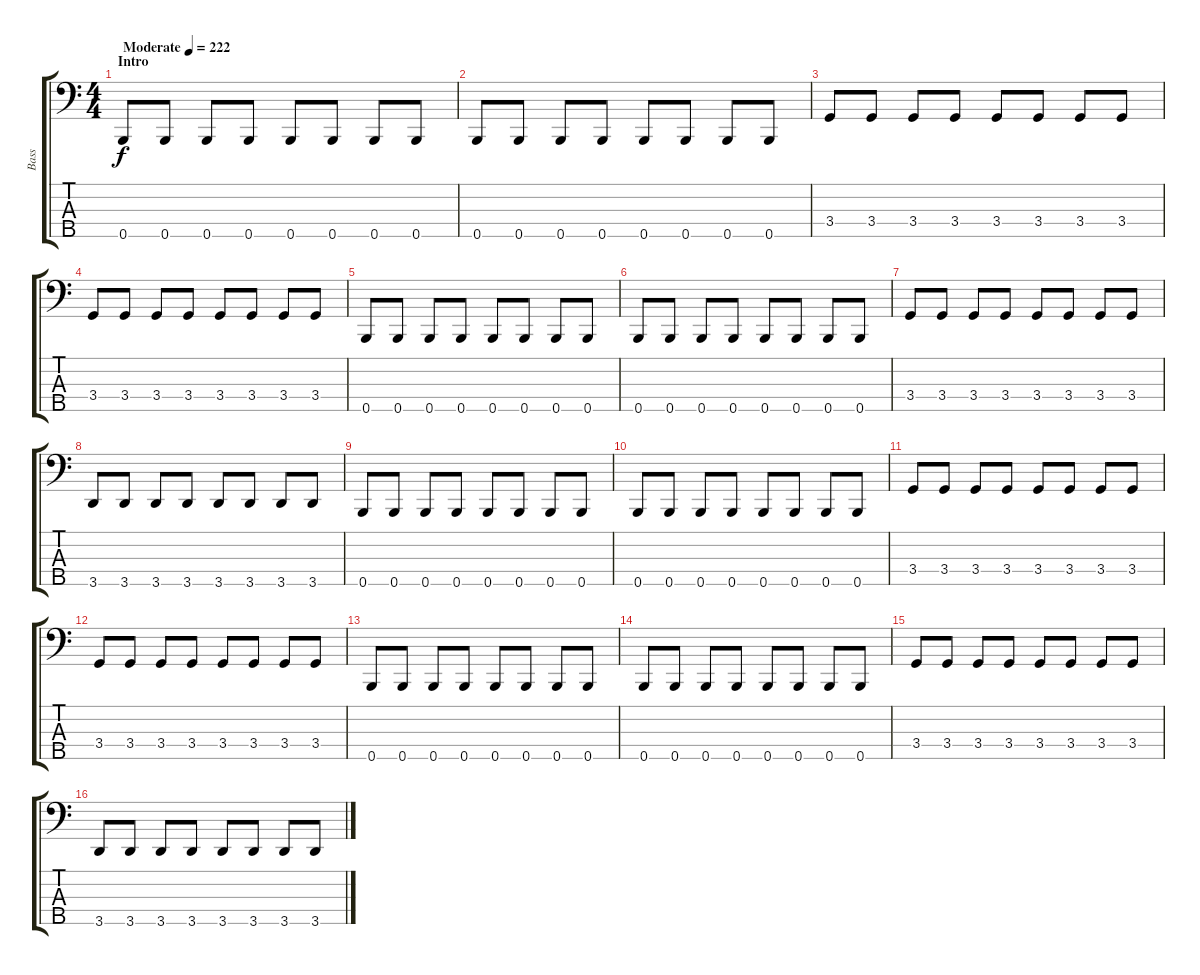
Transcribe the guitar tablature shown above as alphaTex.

\track ("Bass" "Bass") {instrument electricbasspick}
\staff {score tabs}
\tuning (G2 D2 A1 E1 B0) {hide}
\ts (4 4)
\section ("" "Intro")
\tempo (222 "Moderate")
\clef f4
\ks c
0.5.8{dy f instrument electricbasspick} 0.5.8 0.5.8 0.5.8 0.5.8 0.5.8 0.5.8 0.5.8 |
0.5.8 0.5.8 0.5.8 0.5.8 0.5.8 0.5.8 0.5.8 0.5.8 |
3.4.8 3.4.8 3.4.8 3.4.8 3.4.8 3.4.8 3.4.8 3.4.8 |
3.4.8 3.4.8 3.4.8 3.4.8 3.4.8 3.4.8 3.4.8 3.4.8 |
0.5.8 0.5.8 0.5.8 0.5.8 0.5.8 0.5.8 0.5.8 0.5.8 |
0.5.8 0.5.8 0.5.8 0.5.8 0.5.8 0.5.8 0.5.8 0.5.8 |
3.4.8 3.4.8 3.4.8 3.4.8 3.4.8 3.4.8 3.4.8 3.4.8 |
3.5.8 3.5.8 3.5.8 3.5.8 3.5.8 3.5.8 3.5.8 3.5.8 |
0.5.8 0.5.8 0.5.8 0.5.8 0.5.8 0.5.8 0.5.8 0.5.8 |
0.5.8 0.5.8 0.5.8 0.5.8 0.5.8 0.5.8 0.5.8 0.5.8 |
3.4.8 3.4.8 3.4.8 3.4.8 3.4.8 3.4.8 3.4.8 3.4.8 |
3.4.8 3.4.8 3.4.8 3.4.8 3.4.8 3.4.8 3.4.8 3.4.8 |
0.5.8 0.5.8 0.5.8 0.5.8 0.5.8 0.5.8 0.5.8 0.5.8 |
0.5.8 0.5.8 0.5.8 0.5.8 0.5.8 0.5.8 0.5.8 0.5.8 |
3.4.8 3.4.8 3.4.8 3.4.8 3.4.8 3.4.8 3.4.8 3.4.8 |
3.5.8 3.5.8 3.5.8 3.5.8 3.5.8 3.5.8 3.5.8 3.5.8
